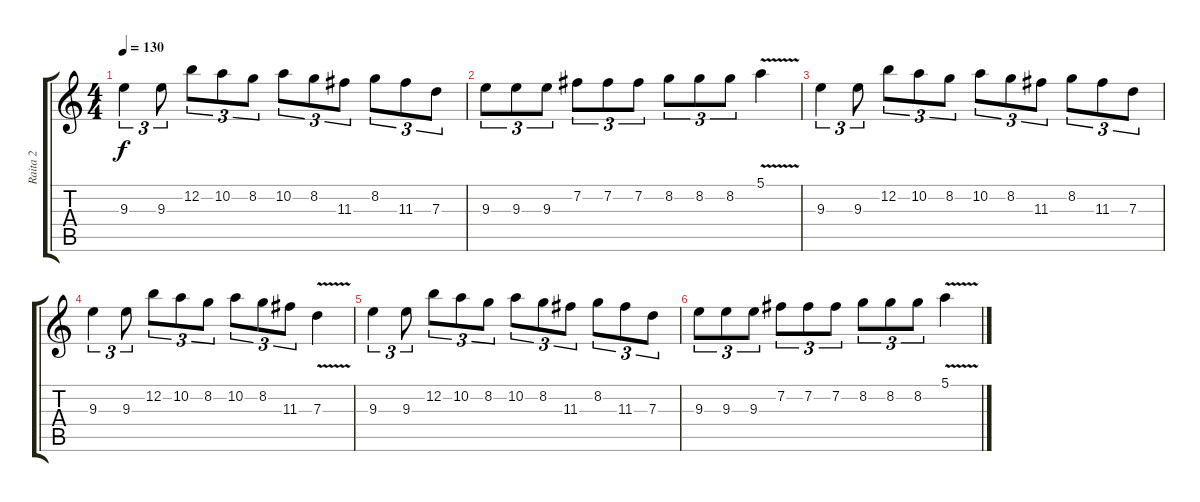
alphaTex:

\track ("Raita 2" "Raita 2") {instrument distortionguitar}
\staff {score tabs}
\tuning (E4 B3 G3 D3 A2 E2) {hide}
\ts (4 4)
\tempo 130
\clef g2
\ks c
9.3.4{tu (3 2) dy f} 9.3.8{tu (3 2)} 12.2.8{tu (3 2)} 10.2.8{tu (3 2)} 8.2.8{tu (3 2)} 10.2.8{tu (3 2)} 8.2.8{tu (3 2)} 11.3.8{tu (3 2)} 8.2.8{tu (3 2)} 11.3.8{tu (3 2)} 7.3.8{tu (3 2)} |
9.3.8{tu (3 2)} 9.3.8{tu (3 2)} 9.3.8{tu (3 2)} 7.2.8{tu (3 2)} 7.2.8{tu (3 2)} 7.2.8{tu (3 2)} 8.2.8{tu (3 2)} 8.2.8{tu (3 2)} 8.2.8{tu (3 2)} 5.1{v}.4 |
9.3.4{tu (3 2)} 9.3.8{tu (3 2)} 12.2.8{tu (3 2)} 10.2.8{tu (3 2)} 8.2.8{tu (3 2)} 10.2.8{tu (3 2)} 8.2.8{tu (3 2)} 11.3.8{tu (3 2)} 8.2.8{tu (3 2)} 11.3.8{tu (3 2)} 7.3.8{tu (3 2)} |
9.3.4{tu (3 2)} 9.3.8{tu (3 2)} 12.2.8{tu (3 2)} 10.2.8{tu (3 2)} 8.2.8{tu (3 2)} 10.2.8{tu (3 2)} 8.2.8{tu (3 2)} 11.3.8{tu (3 2)} 7.3{v}.4 |
9.3.4{tu (3 2)} 9.3.8{tu (3 2)} 12.2.8{tu (3 2)} 10.2.8{tu (3 2)} 8.2.8{tu (3 2)} 10.2.8{tu (3 2)} 8.2.8{tu (3 2)} 11.3.8{tu (3 2)} 8.2.8{tu (3 2)} 11.3.8{tu (3 2)} 7.3.8{tu (3 2)} |
9.3.8{tu (3 2)} 9.3.8{tu (3 2)} 9.3.8{tu (3 2)} 7.2.8{tu (3 2)} 7.2.8{tu (3 2)} 7.2.8{tu (3 2)} 8.2.8{tu (3 2)} 8.2.8{tu (3 2)} 8.2.8{tu (3 2)} 5.1{v}.4
